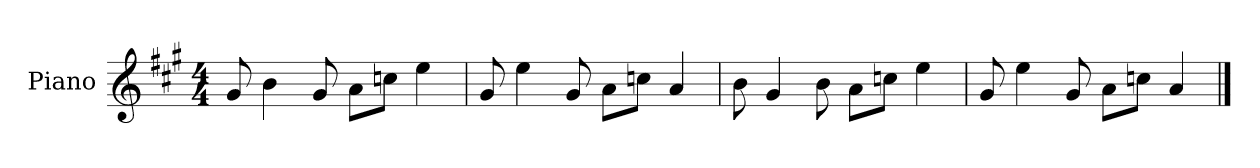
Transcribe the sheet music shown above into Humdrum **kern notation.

**kern
*part1
*staff1
*I"Piano
*I'P-no
*clefG2
*k[f#c#g#]
*M4/4
*MM90
=1
8g#/
4b\
8g#/
8a\L
8ccn\J
4ee\
=2
8g#/
4ee\
8g#/
8a\L
8ccn\J
4a/
=3
8b\
4g#/
8b\
8a\L
8ccn\J
4ee\
=4
8g#/
4ee\
8g#/
8a\L
8ccn\J
4a/
==
*-
